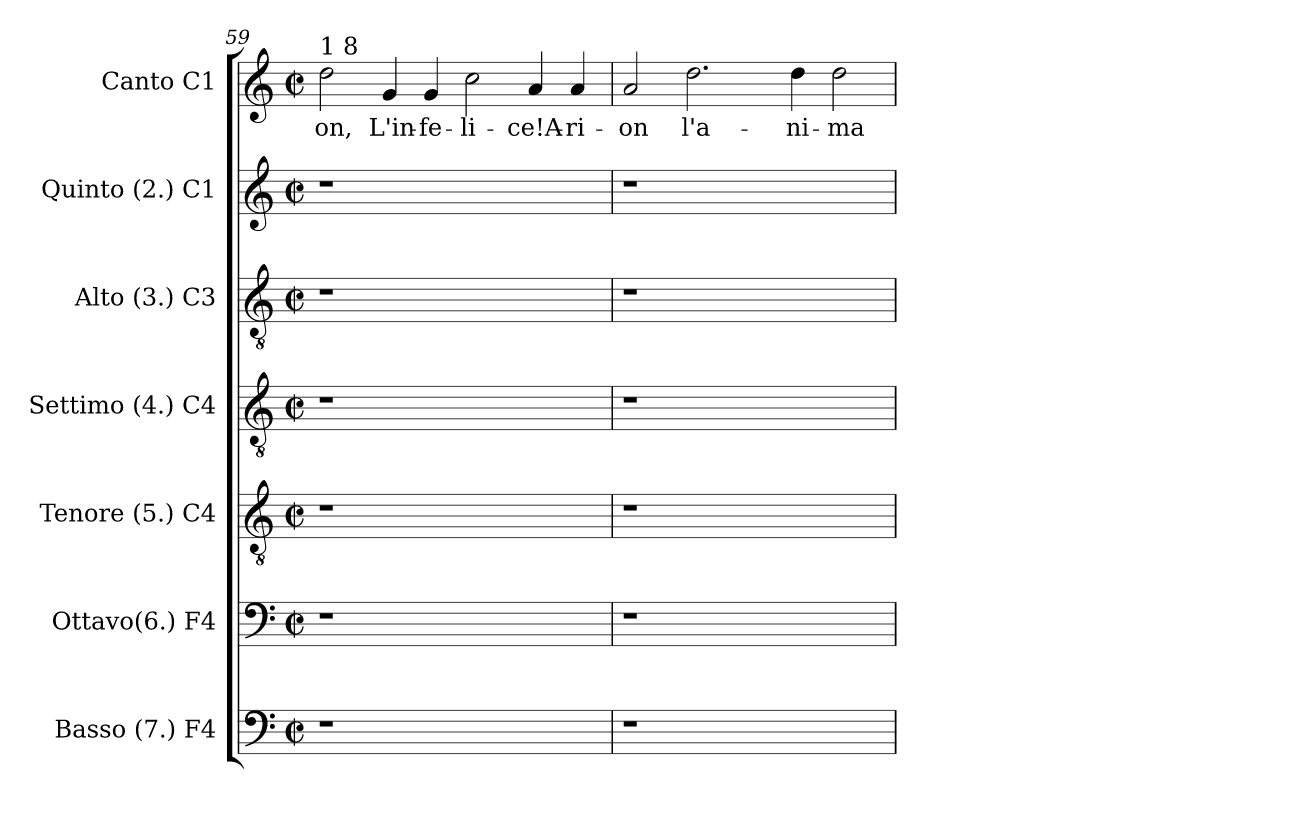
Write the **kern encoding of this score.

**kern	**kern	**kern	**kern	**kern	**kern	**kern	**text
*part7	*part6	*part5	*part4	*part3	*part2	*part1	*part1
*staff7	*staff6	*staff5	*staff4	*staff3	*staff2	*staff1	*staff1
*I"Basso (7.)  F4	*I"Ottavo(6.)  F4	*I"Tenore (5.)  C4	*I"Settimo (4.)  C4	*I"Alto (3.)  C3	*I"Quinto (2.)  C1	*I"Canto  C1	*
*	*	*I'T	*	*I'A	*	*I'C	*
!!LO:PB:g=z
*clefF4	*clefF4	*clefGv2	*clefGv2	*clefGv2	*clefG2	*clefG2	*
*k[]	*k[]	*k[]	*k[]	*k[]	*k[]	*k[]	*
*C:	*C:	*C:	*C:	*C:	*C:	*C:	*
*M2/2	*M2/2	*M2/2	*M2/2	*M2/2	*M2/2	*M2/2	*
*met(c|)	*met(c|)	*met(c|)	*met(c|)	*met(c|)	*met(c|)	*met(c|)	*
=59	=59	=59	=59	=59	=59	=59	=59
!	!	!	!	!	!	!LO:TX:a:t=1 8	!
!	!	!	!	!	!	!	!LO:LY:b:cj
1r	1r	1r	1r	1r	1r	2dd\	-on,
!	!	!	!	!	!	!	!LO:LY:b:cj
.	.	.	.	.	.	4g/	L'in-
!	!	!	!	!	!	!	!LO:LY:b:cj
.	.	.	.	.	.	4g/	-fe-
!	!	!	!	!	!	!	!LO:LY:b:cj
1ryy	1ryy	1ryy	1ryy	1ryy	1ryy	2cc\	-li-
!	!	!	!	!	!	!	!LO:LY:b:cj
.	.	.	.	.	.	4a/	-ce!A-
!	!	!	!	!	!	!	!LO:LY:b:cj
.	.	.	.	.	.	4a/	-ri-
=60	=60	=60	=60	=60	=60	=60	=60
!	!	!	!	!	!	!	!LO:LY:b:cj
1r	1r	1r	1r	1r	1r	2a/	-on
!	!	!	!	!	!	!	!LO:LY:b:cj
.	.	.	.	.	.	2.dd\	l'a-
1ryy	1ryy	1ryy	1ryy	1ryy	1ryy	.	.
!	!	!	!	!	!	!	!LO:LY:b:cj
.	.	.	.	.	.	4dd\	-ni-
!	!	!	!	!	!	!	!LO:LY:b:cj
.	.	.	.	.	.	2dd\	-ma
=	=	=	=	=	=	=	=
*-	*-	*-	*-	*-	*-	*-	*-
